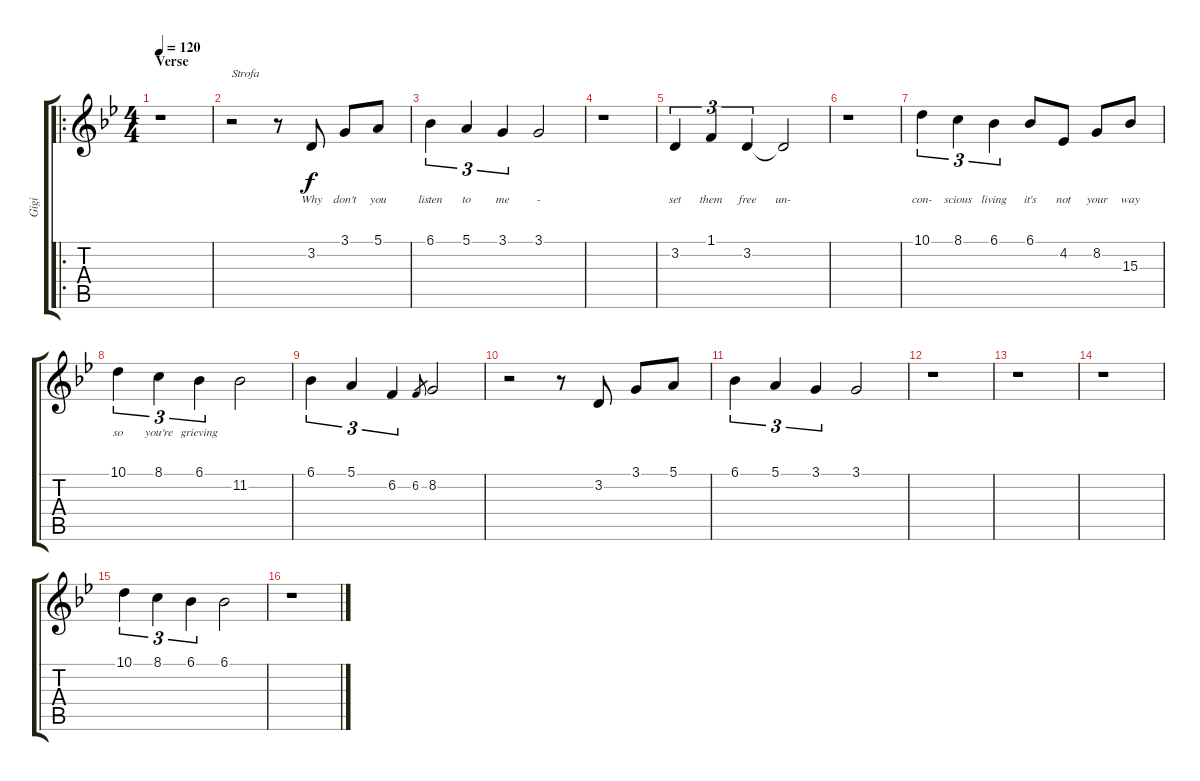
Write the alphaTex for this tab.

\track ("Gigi" "Gigi") {instrument synthvoice}
\staff {score tabs}
\tuning (E4 B3 G3 D3 A2 E2) {hide}
\ro
\ts (4 4)
\section ("" "Verse")
\tempo 120
\clef g2
\ks gminor
r.1{dy f} |
r.2{txt "Strofa"} r.8 3.2.8{lyrics (0 "Why") lyrics (1 "") lyrics (2 "") lyrics (3 "") lyrics (4 "")} 3.1.8{lyrics (0 "don't") lyrics (1 "") lyrics (2 "") lyrics (3 "") lyrics (4 "")} 5.1.8{lyrics (0 "you") lyrics (1 "") lyrics (2 "") lyrics (3 "") lyrics (4 "")} |
6.1.4{tu (3 2) lyrics (0 "listen") lyrics (1 "") lyrics (2 "") lyrics (3 "") lyrics (4 "")} 5.1.4{tu (3 2) lyrics (0 "to") lyrics (1 "") lyrics (2 "") lyrics (3 "") lyrics (4 "")} 3.1.4{tu (3 2) lyrics (0 "me") lyrics (1 "") lyrics (2 "") lyrics (3 "") lyrics (4 "")} 3.1.2{lyrics (0 "-") lyrics (1 "") lyrics (2 "") lyrics (3 "") lyrics (4 "")} |
r.1 |
3.2.4{tu (3 2) lyrics (0 "set") lyrics (1 "") lyrics (2 "") lyrics (3 "") lyrics (4 "")} 1.1.4{tu (3 2) lyrics (0 "them") lyrics (1 "") lyrics (2 "") lyrics (3 "") lyrics (4 "")} 3.2.4{tu (3 2) lyrics (0 "free") lyrics (1 "") lyrics (2 "") lyrics (3 "") lyrics (4 "")} 3.2{t}.2{lyrics (0 "un-") lyrics (1 "") lyrics (2 "") lyrics (3 "") lyrics (4 "")} |
r.1 |
10.1.4{tu (3 2) lyrics (0 "con-") lyrics (1 "") lyrics (2 "") lyrics (3 "") lyrics (4 "")} 8.1.4{tu (3 2) lyrics (0 "scious") lyrics (1 "") lyrics (2 "") lyrics (3 "") lyrics (4 "")} 6.1.4{tu (3 2) lyrics (0 "living") lyrics (1 "") lyrics (2 "") lyrics (3 "") lyrics (4 "")} 6.1.8{lyrics (0 "it's") lyrics (1 "") lyrics (2 "") lyrics (3 "") lyrics (4 "")} 4.2.8{lyrics (0 "not") lyrics (1 "") lyrics (2 "") lyrics (3 "") lyrics (4 "")} 8.2.8{lyrics (0 "your") lyrics (1 "") lyrics (2 "") lyrics (3 "") lyrics (4 "")} 15.3.8{lyrics (0 "way") lyrics (1 "") lyrics (2 "") lyrics (3 "") lyrics (4 "")} |
10.1.4{tu (3 2) lyrics (0 "so") lyrics (1 "") lyrics (2 "") lyrics (3 "") lyrics (4 "")} 8.1.4{tu (3 2) lyrics (0 "you're") lyrics (1 "") lyrics (2 "") lyrics (3 "") lyrics (4 "")} 6.1.4{tu (3 2) lyrics (0 "grieving") lyrics (1 "") lyrics (2 "") lyrics (3 "") lyrics (4 "")} 11.2.2{lyrics (0 "") lyrics (1 "") lyrics (2 "") lyrics (3 "") lyrics (4 "")} |
6.1.4{tu (3 2) lyrics (0 "") lyrics (1 "") lyrics (2 "") lyrics (3 "") lyrics (4 "")} 5.1.4{tu (3 2) lyrics (0 "") lyrics (1 "") lyrics (2 "") lyrics (3 "") lyrics (4 "")} 6.2.4{tu (3 2) lyrics (0 "") lyrics (1 "") lyrics (2 "") lyrics (3 "") lyrics (4 "")} 6.2.8{lyrics (0 "") lyrics (1 "") lyrics (2 "") lyrics (3 "") lyrics (4 "") gr} 8.2.2{lyrics (0 "") lyrics (1 "") lyrics (2 "") lyrics (3 "") lyrics (4 "")} |
r.2 r.8 3.2.8 3.1.8 5.1.8 |
6.1.4{tu (3 2)} 5.1.4{tu (3 2)} 3.1.4{tu (3 2)} 3.1.2 |
r.1 |
r.1 |
r.1 |
10.1.4{tu (3 2)} 8.1.4{tu (3 2)} 6.1.4{tu (3 2)} 6.1.2 |
r.1
